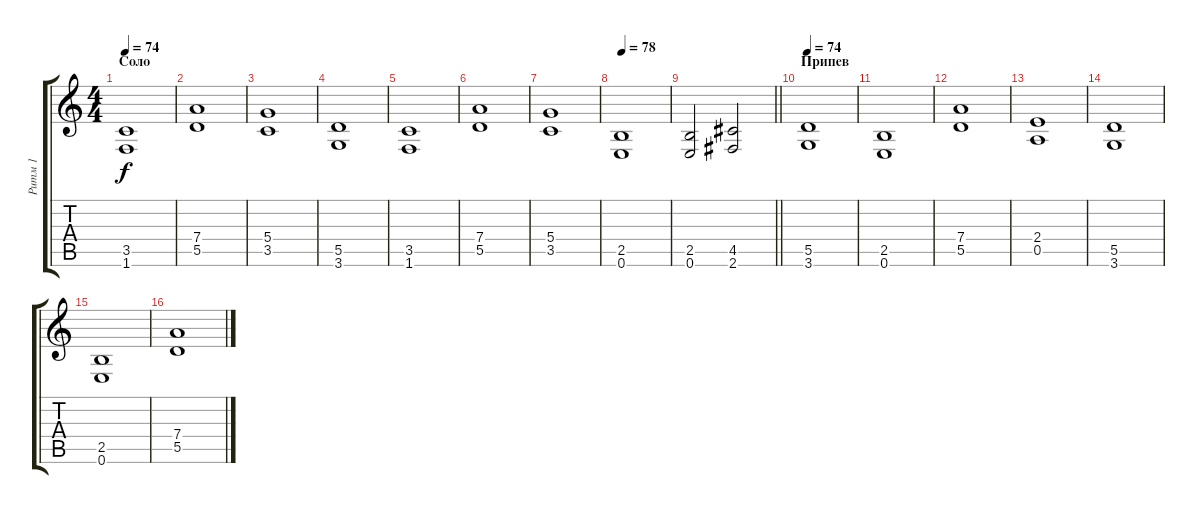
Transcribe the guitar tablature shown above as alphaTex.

\track ("Ритм 1" "Ритм 1") {instrument distortionguitar}
\staff {score tabs}
\tuning (E4 B3 G3 D3 A2 E2) {hide}
\ts (4 4)
\section ("" "Соло")
\tempo 74
\clef g2
\ks c
(3.5 1.6).1{dy f} |
(7.4 5.5).1 |
(5.4 3.5).1 |
(5.5 3.6).1 |
(3.5 1.6).1 |
(7.4 5.5).1 |
(5.4 3.5).1 |
\tempo (78 0.03125)
(2.5 0.6).1 |
\barLineRight lightlight
(2.5 0.6).2 (4.5 2.6).2 |
\section ("" "Припев")
\tempo 74
(5.5 3.6).1 |
(2.5 0.6).1 |
(7.4 5.5).1 |
(2.4 0.5).1 |
(5.5 3.6).1 |
(2.5 0.6).1 |
(7.4 5.5).1
